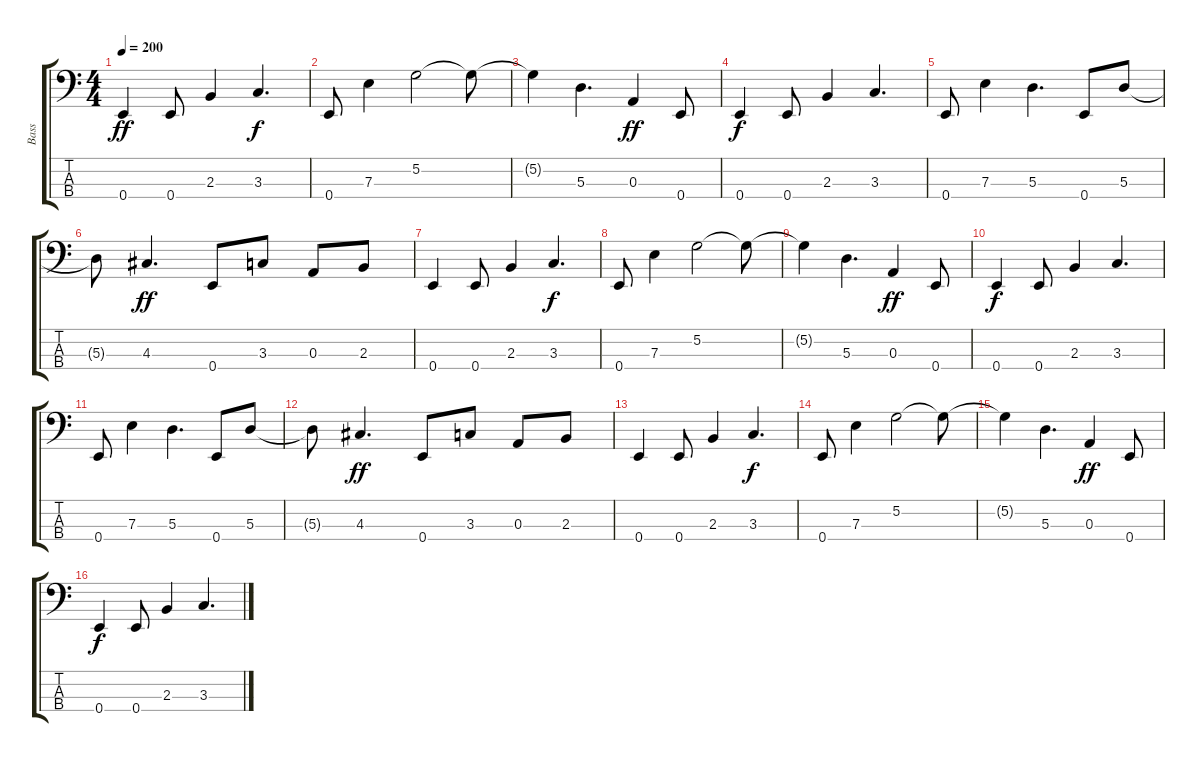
\track ("Bass" "Bass") {instrument electricbassfinger}
\staff {score tabs}
\tuning (G2 D2 A1 E1) {hide}
\ts (4 4)
\tempo 200
\clef f4
\ks c
0.4.4{dy ff} 0.4.8 2.3.4 3.3.4{d dy f} |
0.4.8 7.3.4 5.2.2 5.2{t}.8 |
5.2{t}.4 5.3.4{d} 0.3.4{dy ff} 0.4.8 |
0.4.4{dy f} 0.4.8 2.3.4 3.3.4{d} |
0.4.8 7.3.4 5.3.4{d} 0.4.8 5.3.8 |
5.3{t}.8 4.3.4{d dy ff} 0.4.8 3.3.8 0.3.8 2.3.8 |
0.4.4 0.4.8 2.3.4 3.3.4{d dy f} |
0.4.8 7.3.4 5.2.2 5.2{t}.8 |
5.2{t}.4 5.3.4{d} 0.3.4{dy ff} 0.4.8 |
0.4.4{dy f} 0.4.8 2.3.4 3.3.4{d} |
0.4.8 7.3.4 5.3.4{d} 0.4.8 5.3.8 |
5.3{t}.8 4.3.4{d dy ff} 0.4.8 3.3.8 0.3.8 2.3.8 |
0.4.4 0.4.8 2.3.4 3.3.4{d dy f} |
0.4.8 7.3.4 5.2.2 5.2{t}.8 |
5.2{t}.4 5.3.4{d} 0.3.4{dy ff} 0.4.8 |
0.4.4{dy f} 0.4.8 2.3.4 3.3.4{d}
